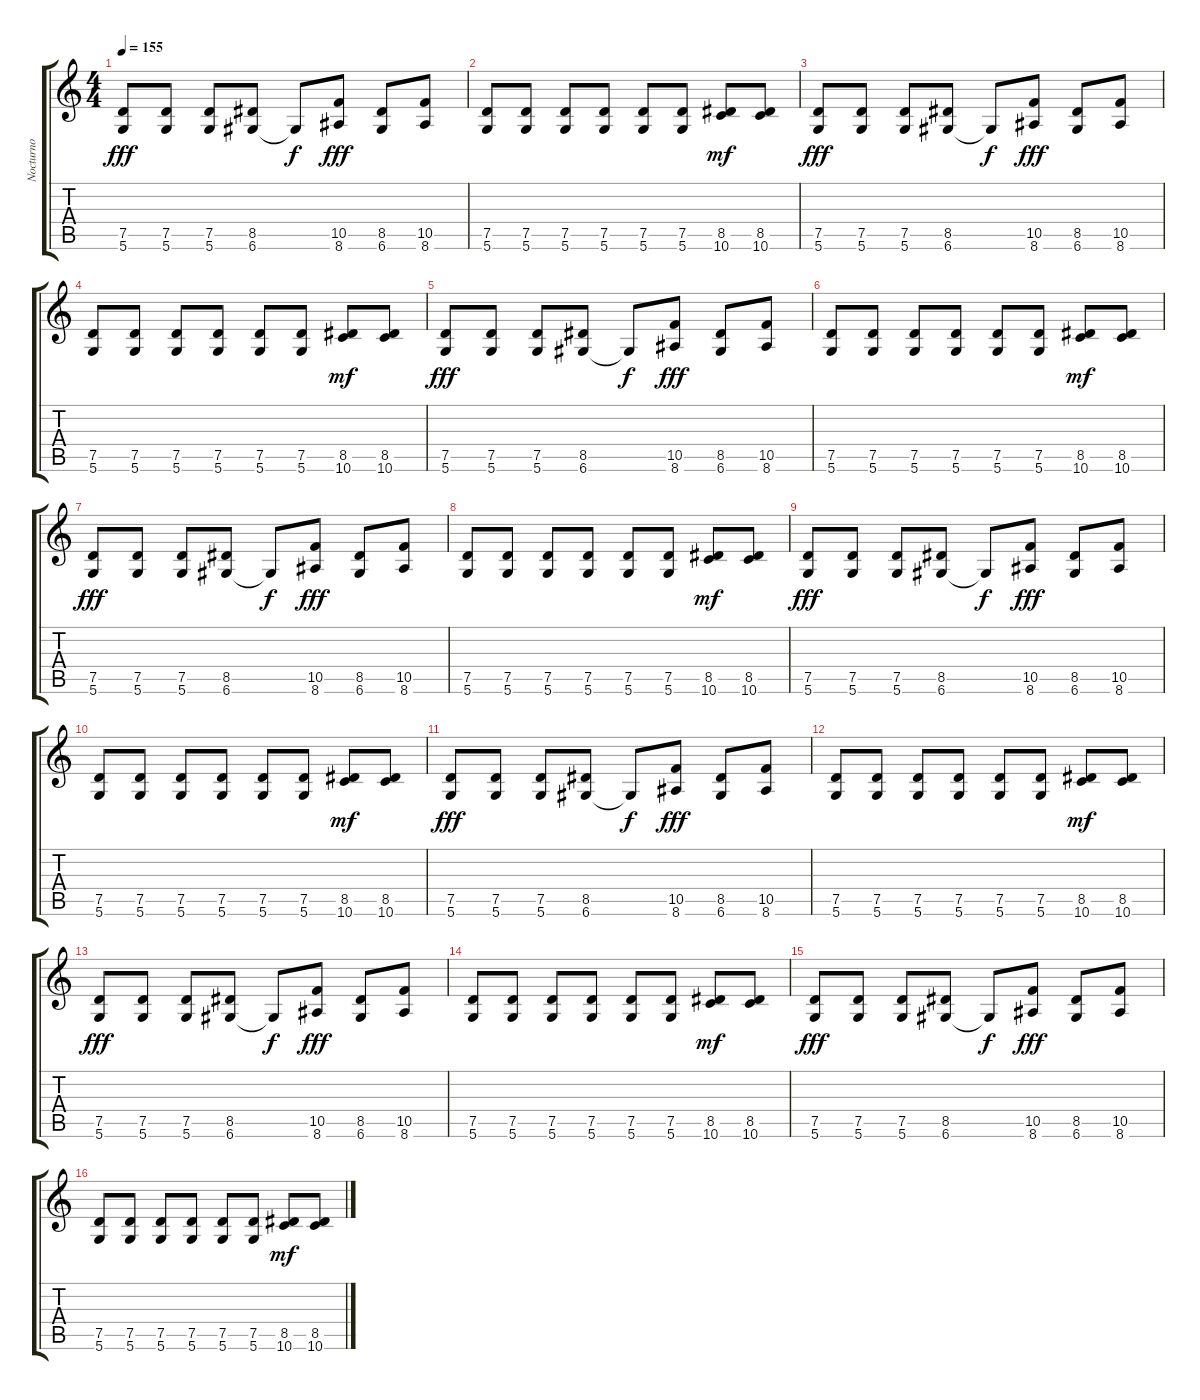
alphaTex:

\track ("Nocturno" "Nocturno") {instrument distortionguitar}
\staff {score tabs}
\tuning (D4 A3 F3 C3 G2 D2) {hide}
\ts (4 4)
\tempo 155
\clef g2
\ks c
(7.5 5.6).8{dy fff} (7.5 5.6).8 (7.5 5.6).8 (8.5 6.6).8 6.6{t}.8{dy f} (10.5 8.6).8{dy fff} (8.5 6.6).8 (10.5 8.6).8 |
(7.5 5.6).8 (7.5 5.6).8 (7.5 5.6).8 (7.5 5.6).8 (7.5 5.6).8 (7.5 5.6).8 (8.5 10.6).8{dy mf} (8.5 10.6).8 |
(7.5 5.6).8{dy fff} (7.5 5.6).8 (7.5 5.6).8 (8.5 6.6).8 6.6{t}.8{dy f} (10.5 8.6).8{dy fff} (8.5 6.6).8 (10.5 8.6).8 |
(7.5 5.6).8 (7.5 5.6).8 (7.5 5.6).8 (7.5 5.6).8 (7.5 5.6).8 (7.5 5.6).8 (8.5 10.6).8{dy mf} (8.5 10.6).8 |
(7.5 5.6).8{dy fff} (7.5 5.6).8 (7.5 5.6).8 (8.5 6.6).8 6.6{t}.8{dy f} (10.5 8.6).8{dy fff} (8.5 6.6).8 (10.5 8.6).8 |
(7.5 5.6).8 (7.5 5.6).8 (7.5 5.6).8 (7.5 5.6).8 (7.5 5.6).8 (7.5 5.6).8 (8.5 10.6).8{dy mf} (8.5 10.6).8 |
(7.5 5.6).8{dy fff} (7.5 5.6).8 (7.5 5.6).8 (8.5 6.6).8 6.6{t}.8{dy f} (10.5 8.6).8{dy fff} (8.5 6.6).8 (10.5 8.6).8 |
(7.5 5.6).8 (7.5 5.6).8 (7.5 5.6).8 (7.5 5.6).8 (7.5 5.6).8 (7.5 5.6).8 (8.5 10.6).8{dy mf} (8.5 10.6).8 |
(7.5 5.6).8{dy fff} (7.5 5.6).8 (7.5 5.6).8 (8.5 6.6).8 6.6{t}.8{dy f} (10.5 8.6).8{dy fff} (8.5 6.6).8 (10.5 8.6).8 |
(7.5 5.6).8 (7.5 5.6).8 (7.5 5.6).8 (7.5 5.6).8 (7.5 5.6).8 (7.5 5.6).8 (8.5 10.6).8{dy mf} (8.5 10.6).8 |
(7.5 5.6).8{dy fff} (7.5 5.6).8 (7.5 5.6).8 (8.5 6.6).8 6.6{t}.8{dy f} (10.5 8.6).8{dy fff} (8.5 6.6).8 (10.5 8.6).8 |
(7.5 5.6).8 (7.5 5.6).8 (7.5 5.6).8 (7.5 5.6).8 (7.5 5.6).8 (7.5 5.6).8 (8.5 10.6).8{dy mf} (8.5 10.6).8 |
(7.5 5.6).8{dy fff} (7.5 5.6).8 (7.5 5.6).8 (8.5 6.6).8 6.6{t}.8{dy f} (10.5 8.6).8{dy fff} (8.5 6.6).8 (10.5 8.6).8 |
(7.5 5.6).8 (7.5 5.6).8 (7.5 5.6).8 (7.5 5.6).8 (7.5 5.6).8 (7.5 5.6).8 (8.5 10.6).8{dy mf} (8.5 10.6).8 |
(7.5 5.6).8{dy fff} (7.5 5.6).8 (7.5 5.6).8 (8.5 6.6).8 6.6{t}.8{dy f} (10.5 8.6).8{dy fff} (8.5 6.6).8 (10.5 8.6).8 |
(7.5 5.6).8 (7.5 5.6).8 (7.5 5.6).8 (7.5 5.6).8 (7.5 5.6).8 (7.5 5.6).8 (8.5 10.6).8{dy mf} (8.5 10.6).8
